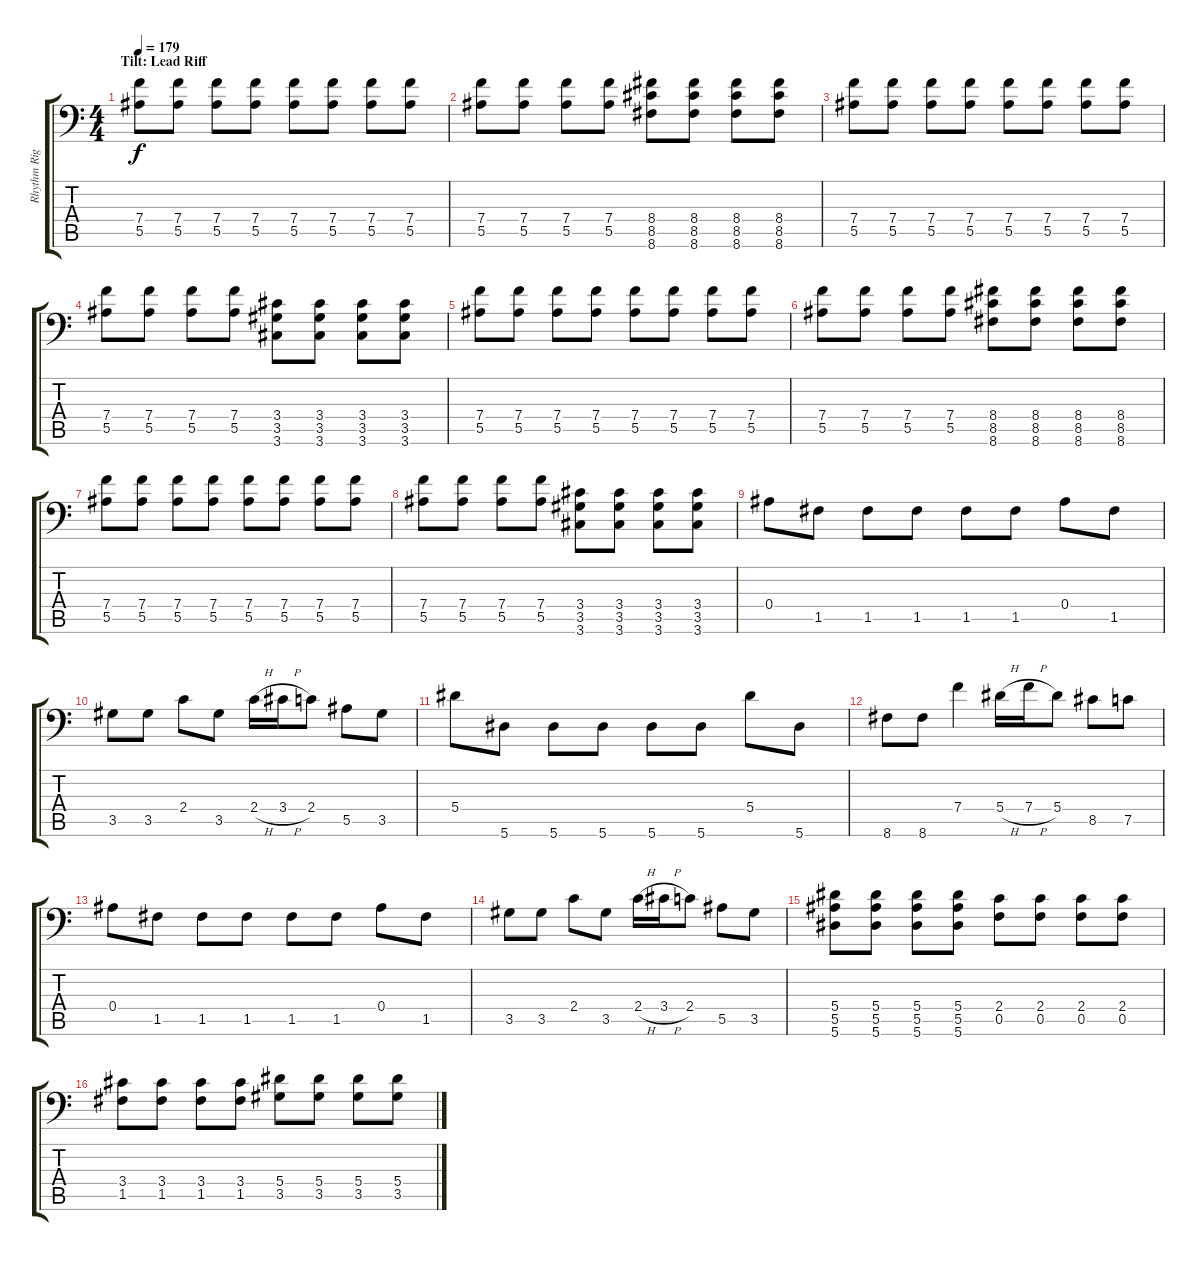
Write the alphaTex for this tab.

\track ("Rhythm Right" "Rhythm Rig") {instrument distortionguitar}
\staff {score tabs}
\tuning (C4 G3 Eb3 Bb2 F2 Bb1) {hide}
\ts (4 4)
\section ("" "Tilt: Lead Riff")
\tempo 179
\clef f4
\ks c
(7.4 5.5).8{dy f} (7.4 5.5).8 (7.4 5.5).8 (7.4 5.5).8 (7.4 5.5).8 (7.4 5.5).8 (7.4 5.5).8 (7.4 5.5).8 |
(7.4 5.5).8 (7.4 5.5).8 (7.4 5.5).8 (7.4 5.5).8 (8.4 8.5 8.6).8 (8.4 8.5 8.6).8 (8.4 8.5 8.6).8 (8.4 8.5 8.6).8 |
(7.4 5.5).8 (7.4 5.5).8 (7.4 5.5).8 (7.4 5.5).8 (7.4 5.5).8 (7.4 5.5).8 (7.4 5.5).8 (7.4 5.5).8 |
(7.4 5.5).8 (7.4 5.5).8 (7.4 5.5).8 (7.4 5.5).8 (3.4 3.5 3.6).8 (3.4 3.5 3.6).8 (3.4 3.5 3.6).8 (3.4 3.5 3.6).8 |
(7.4 5.5).8 (7.4 5.5).8 (7.4 5.5).8 (7.4 5.5).8 (7.4 5.5).8 (7.4 5.5).8 (7.4 5.5).8 (7.4 5.5).8 |
(7.4 5.5).8 (7.4 5.5).8 (7.4 5.5).8 (7.4 5.5).8 (8.4 8.5 8.6).8 (8.4 8.5 8.6).8 (8.4 8.5 8.6).8 (8.4 8.5 8.6).8 |
(7.4 5.5).8 (7.4 5.5).8 (7.4 5.5).8 (7.4 5.5).8 (7.4 5.5).8 (7.4 5.5).8 (7.4 5.5).8 (7.4 5.5).8 |
(7.4 5.5).8 (7.4 5.5).8 (7.4 5.5).8 (7.4 5.5).8 (3.4 3.5 3.6).8 (3.4 3.5 3.6).8 (3.4 3.5 3.6).8 (3.4 3.5 3.6).8 |
0.4.8 1.5.8 1.5.8 1.5.8 1.5.8 1.5.8 0.4.8 1.5.8 |
3.5.8 3.5.8 2.4.8 3.5.8 2.4{h}.16 3.4{h}.16 2.4.8 5.5.8 3.5.8 |
5.4.8 5.6.8 5.6.8 5.6.8 5.6.8 5.6.8 5.4.8 5.6.8 |
8.6.8 8.6.8 7.4.4 5.4{h}.16 7.4{h}.16 5.4.8 8.5.8 7.5.8 |
0.4.8 1.5.8 1.5.8 1.5.8 1.5.8 1.5.8 0.4.8 1.5.8 |
3.5.8 3.5.8 2.4.8 3.5.8 2.4{h}.16 3.4{h}.16 2.4.8 5.5.8 3.5.8 |
(5.4 5.5 5.6).8 (5.4 5.5 5.6).8 (5.4 5.5 5.6).8 (5.4 5.5 5.6).8 (2.4 0.5).8 (2.4 0.5).8 (2.4 0.5).8 (2.4 0.5).8 |
(3.4 1.5).8 (3.4 1.5).8 (3.4 1.5).8 (3.4 1.5).8 (5.4 3.5).8 (5.4 3.5).8 (5.4 3.5).8 (5.4 3.5).8
